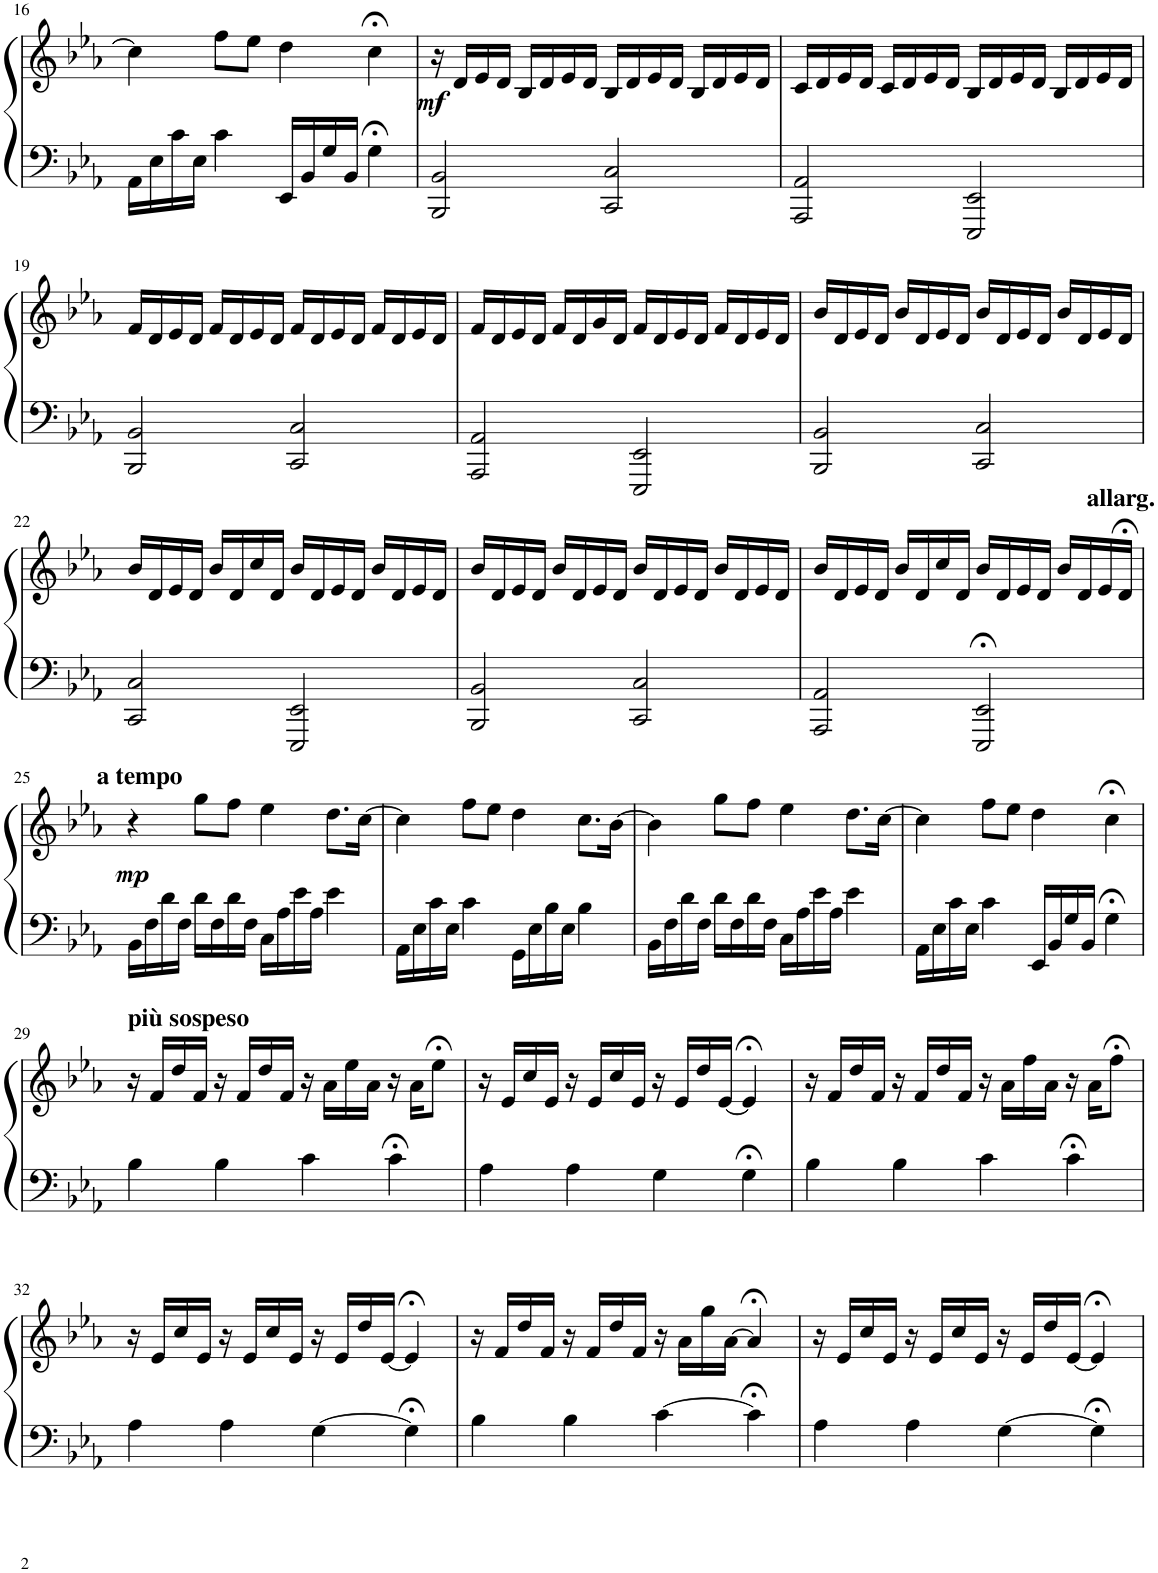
**kern	**kern	**dynam
*part1	*part1	*part1
*staff2	*staff1	*staff1/2
*I"Piano	*	*
*I'Pno.	*	*
!!LO:PB:g=z
*clefF4	*clefG2	*
*k[b-e-a-]	*k[b-e-a-]	*
*M4/4	*M4/4	*
=16	=16	=16
16AA-\LL	4cc\]	.
16E-\	.	.
16c\	.	.
16E-\JJ	.	.
4c\	8ff\L	.
.	8ee-\J	.
16EE-/LL	4dd\	.
16BB-/	.	.
16G/	.	.
16BB-/JJ	.	.
4G;<\	4cc;<\	.
=17	=17	=17
!	!	!LO:DY:b
2BBB-/ 2BB-/	16r	mf
.	16d/LL	.
.	16e-/	.
.	16d/JJ	.
.	16B-/LL	.
.	16d/	.
.	16e-/	.
.	16d/JJ	.
2CC/ 2C/	16B-/LL	.
.	16d/	.
.	16e-/	.
.	16d/JJ	.
.	16B-/LL	.
.	16d/	.
.	16e-/	.
.	16d/JJ	.
=18	=18	=18
2AAA-/ 2AA-/	16c/LL	.
.	16d/	.
.	16e-/	.
.	16d/JJ	.
.	16c/LL	.
.	16d/	.
.	16e-/	.
.	16d/JJ	.
2EEE-/ 2EE-/	16B-/LL	.
.	16d/	.
.	16e-/	.
.	16d/JJ	.
.	16B-/LL	.
.	16d/	.
.	16e-/	.
.	16d/JJ	.
!!LO:LB:g=z
=19	=19	=19
2BBB-/ 2BB-/	16f/LL	.
.	16d/	.
.	16e-/	.
.	16d/JJ	.
.	16f/LL	.
.	16d/	.
.	16e-/	.
.	16d/JJ	.
2CC/ 2C/	16f/LL	.
.	16d/	.
.	16e-/	.
.	16d/JJ	.
.	16f/LL	.
.	16d/	.
.	16e-/	.
.	16d/JJ	.
=20	=20	=20
2AAA-/ 2AA-/	16f/LL	.
.	16d/	.
.	16e-/	.
.	16d/JJ	.
.	16f/LL	.
.	16d/	.
.	16g/	.
.	16d/JJ	.
2EEE-/ 2EE-/	16f/LL	.
.	16d/	.
.	16e-/	.
.	16d/JJ	.
.	16f/LL	.
.	16d/	.
.	16e-/	.
.	16d/JJ	.
=21	=21	=21
2BBB-/ 2BB-/	16b-/LL	.
.	16d/	.
.	16e-/	.
.	16d/JJ	.
.	16b-/LL	.
.	16d/	.
.	16e-/	.
.	16d/JJ	.
2CC/ 2C/	16b-/LL	.
.	16d/	.
.	16e-/	.
.	16d/JJ	.
.	16b-/LL	.
.	16d/	.
.	16e-/	.
.	16d/JJ	.
!!LO:LB:g=z
=22	=22	=22
2CC/ 2C/	16b-/LL	.
.	16d/	.
.	16e-/	.
.	16d/JJ	.
.	16b-/LL	.
.	16d/	.
.	16cc/	.
.	16d/JJ	.
2EEE-/ 2EE-/	16b-/LL	.
.	16d/	.
.	16e-/	.
.	16d/JJ	.
.	16b-/LL	.
.	16d/	.
.	16e-/	.
.	16d/JJ	.
=23	=23	=23
2BBB-/ 2BB-/	16b-/LL	.
.	16d/	.
.	16e-/	.
.	16d/JJ	.
.	16b-/LL	.
.	16d/	.
.	16e-/	.
.	16d/JJ	.
2CC/ 2C/	16b-/LL	.
.	16d/	.
.	16e-/	.
.	16d/JJ	.
.	16b-/LL	.
.	16d/	.
.	16e-/	.
.	16d/JJ	.
=24	=24	=24
2AAA-/ 2AA-/	16b-/LL	.
.	16d/	.
.	16e-/	.
.	16d/JJ	.
.	16b-/LL	.
.	16d/	.
.	16cc/	.
.	16d/JJ	.
2EEE-/;< 2EE-/;<	16b-/LL	.
.	16d/	.
.	16e-/	.
.	16d/JJ	.
.	16b-/LL	.
.	16d/	.
.	16e-/	.
!	!LO:TX:a:B:t=allarg.	!
.	16d;</JJ	.
!!LO:LB:g=z
=25	=25	=25
!	!LO:TX:a:B:t=a tempo	!
!	!	!LO:DY:b
16BB-\LL	4r	mp
16F\	.	.
16d\	.	.
16F\JJ	.	.
16d\LL	8gg\L	.
16F\	.	.
16d\	8ff\J	.
16F\JJ	.	.
16C\LL	4ee-\	.
16A-\	.	.
16e-\	.	.
16A-\JJ	.	.
4e-\	8.dd\L	.
.	[16cc\Jk	.
=26	=26	=26
16AA-\LL	4cc\]	.
16E-\	.	.
16c\	.	.
16E-\JJ	.	.
4c\	8ff\L	.
.	8ee-\J	.
16GG\LL	4dd\	.
16E-\	.	.
16B-\	.	.
16E-\JJ	.	.
4B-\	8.cc\L	.
.	[16b-\Jk	.
=27	=27	=27
16BB-\LL	4b-\]	.
16F\	.	.
16d\	.	.
16F\JJ	.	.
16d\LL	8gg\L	.
16F\	.	.
16d\	8ff\J	.
16F\JJ	.	.
16C\LL	4ee-\	.
16A-\	.	.
16e-\	.	.
16A-\JJ	.	.
4e-\	8.dd\L	.
.	[16cc\Jk	.
=28	=28	=28
16AA-\LL	4cc\]	.
16E-\	.	.
16c\	.	.
16E-\JJ	.	.
4c\	8ff\L	.
.	8ee-\J	.
16EE-/LL	4dd\	.
16BB-/	.	.
16G/	.	.
16BB-/JJ	.	.
4G;<\	4cc;<\	.
!!LO:LB:g=z
=29	=29	=29
!	!LO:TX:a:B:t=più sospeso	!
4B-\	16r	.
.	16f/LL	.
.	16dd/	.
.	16f/JJ	.
4B-\	16r	.
.	16f/LL	.
.	16dd/	.
.	16f/JJ	.
4c\	16r	.
.	16a-\LL	.
.	16ee-\	.
.	16a-\JJ	.
4c;<\	16r	.
.	16a-\KL	.
.	8ee-;<\J	.
=30	=30	=30
4A-\	16r	.
.	16e-/LL	.
.	16cc/	.
.	16e-/JJ	.
4A-\	16r	.
.	16e-/LL	.
.	16cc/	.
.	16e-/JJ	.
4G\	16r	.
.	16e-/LL	.
.	16dd/	.
.	[16e-/JJ	.
4G;<\	4e-;</]	.
=31	=31	=31
4B-\	16r	.
.	16f/LL	.
.	16dd/	.
.	16f/JJ	.
4B-\	16r	.
.	16f/LL	.
.	16dd/	.
.	16f/JJ	.
4c\	16r	.
.	16a-\LL	.
.	16ff\	.
.	16a-\JJ	.
4c;<\	16r	.
.	16a-\KL	.
.	8ff;<\J	.
!!LO:LB:g=z
=32	=32	=32
4A-\	16r	.
.	16e-/LL	.
.	16cc/	.
.	16e-/JJ	.
4A-\	16r	.
.	16e-/LL	.
.	16cc/	.
.	16e-/JJ	.
[4G\	16r	.
.	16e-/LL	.
.	16dd/	.
.	[16e-/JJ	.
4G;<\]	4e-;</]	.
=33	=33	=33
4B-\	16r	.
.	16f/LL	.
.	16dd/	.
.	16f/JJ	.
4B-\	16r	.
.	16f/LL	.
.	16dd/	.
.	16f/JJ	.
[4c\	16r	.
.	16a-\LL	.
.	16gg\	.
.	[16a-\JJ	.
4c;<\]	4a-;</]	.
=34	=34	=34
4A-\	16r	.
.	16e-/LL	.
.	16cc/	.
.	16e-/JJ	.
4A-\	16r	.
.	16e-/LL	.
.	16cc/	.
.	16e-/JJ	.
[4G\	16r	.
.	16e-/LL	.
.	16dd/	.
.	[16e-/JJ	.
4G;<\]	4e-;</]	.
=	=	=
*-	*-	*-
